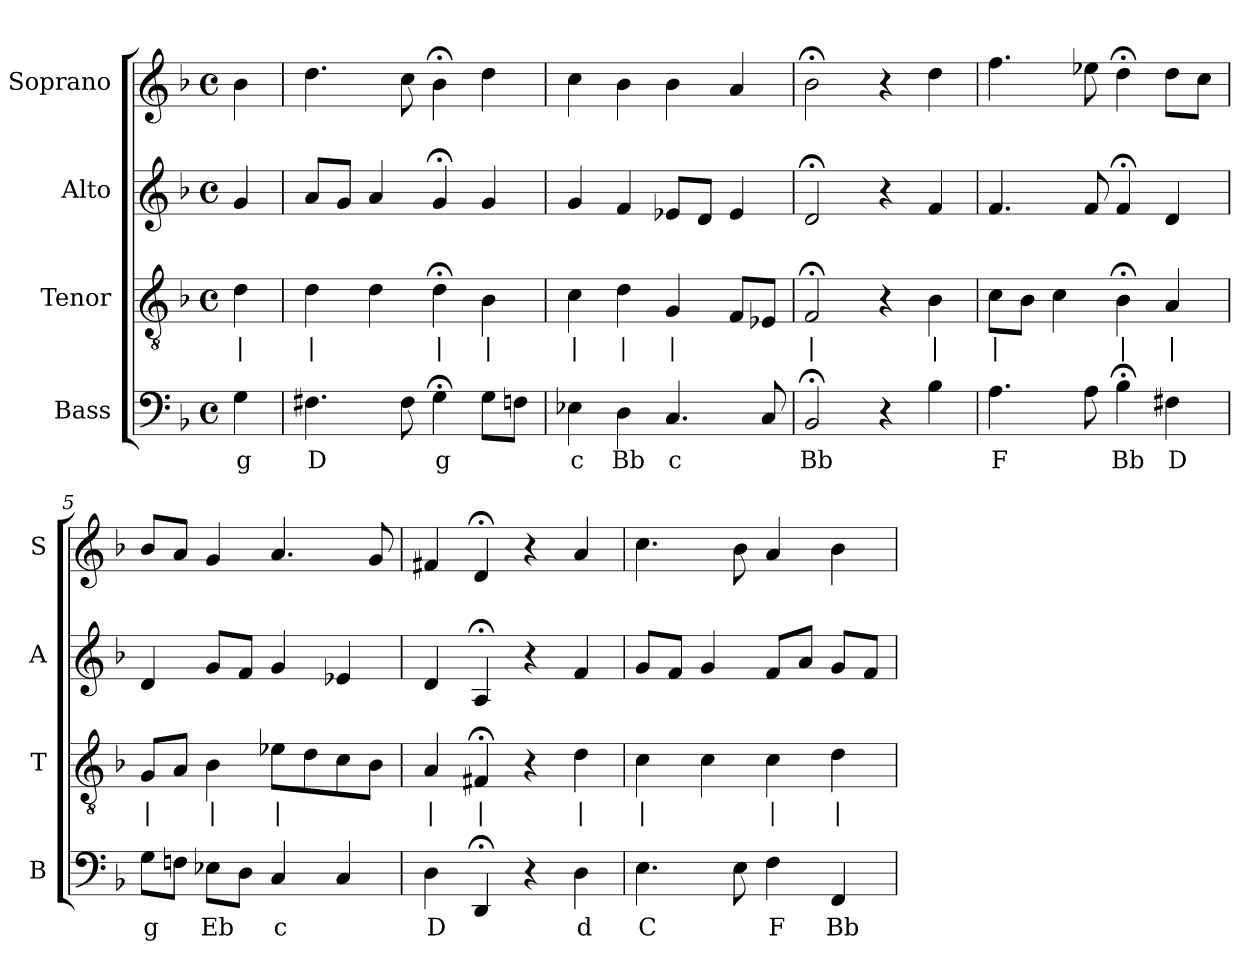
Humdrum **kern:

**kern	**text	**kern	**text	**kern	**kern
*part4	*part4	*part3	*part3	*part2	*part1
*staff4	*staff4	*staff3	*staff3	*staff2	*staff1
*I"Bass	*	*I"Tenor	*	*I"Alto	*I"Soprano
*I'B	*	*I'T	*	*I'A	*I'S
*clefF4	*	*clefGv2	*	*clefG2	*clefG2
*k[b-]	*	*k[b-]	*	*k[b-]	*k[b-]
*G:dor	*	*G:dor	*	*G:dor	*G:dor
*M4/4	*	*M4/4	*	*M4/4	*M4/4
*met(c)	*	*met(c)	*	*met(c)	*met(c)
*MM100	*	*MM100	*	*MM100	*MM100
=	=	=	=	=	=
4G	g	4d	|	4g	4b-
=1	=1	=1	=1	=1	=1
4.F#X	D	4d	|	8aL	4.dd
.	.	.	.	8gJ	.
.	.	4d	.	4a	.
8F#	.	.	.	.	8cc
4G;<	g	4d;<	|	4g;<	4b-;<
8GL	.	4B-	|	4g	4dd
8FnJ	.	.	.	.	.
=2	=2	=2	=2	=2	=2
4E-X	c	4c	|	4g	4cc
4D	Bb	4d	|	4f	4b-
4.C	c	4G	|	8e-XL	4b-
.	.	.	.	8dJ	.
.	.	8FL	.	4e-	4a
8C	.	8E-XJ	.	.	.
=3	=3	=3	=3	=3	=3
2BB-;<	Bb	2F;<	|	2d;<	2b-;<
4r	.	4r	.	4r	4r
4B-	.	4B-	|	4f	4dd
=4	=4	=4	=4	=4	=4
4.A	F	8cL	|	4.f	4.ff
.	.	8B-J	.	.	.
.	.	4c	.	.	.
8A	.	.	.	8f	8ee-X
4B-;<	Bb	4B-;<	|	4f;<	4dd;<
4F#X	D	4A	|	4d	8ddL
.	.	.	.	.	8ccJ
=5	=5	=5	=5	=5	=5
8GL	g	8GL	|	4d	8b-L
8FnJ	.	8AJ	.	.	8aJ
8E-XL	Eb	4B-	|	8gL	4g
8DJ	.	.	.	8fJ	.
4C	c	8e-XL	|	4g	4.a
.	.	8d	.	.	.
4C	.	8c	.	4e-X	.
.	.	8B-J	.	.	8g
=6	=6	=6	=6	=6	=6
4D	D	4A	|	4d	4f#X
4DD;<	.	4F#X;<	|	4A;<	4d;<
4r	.	4r	.	4r	4r
4D	d	4d	|	4f	4a
=7	=7	=7	=7	=7	=7
4.E	C	4c	|	8gL	4.cc
.	.	.	.	8fJ	.
.	.	4c	.	4g	.
8E	.	.	.	.	8b-
4F	F	4c	|	8fL	4a
.	.	.	.	8aJ	.
4FF	Bb	4d	|	8gL	4b-
.	.	.	.	8fJ	.
=	=	=	=	=	=
*-	*-	*-	*-	*-	*-
